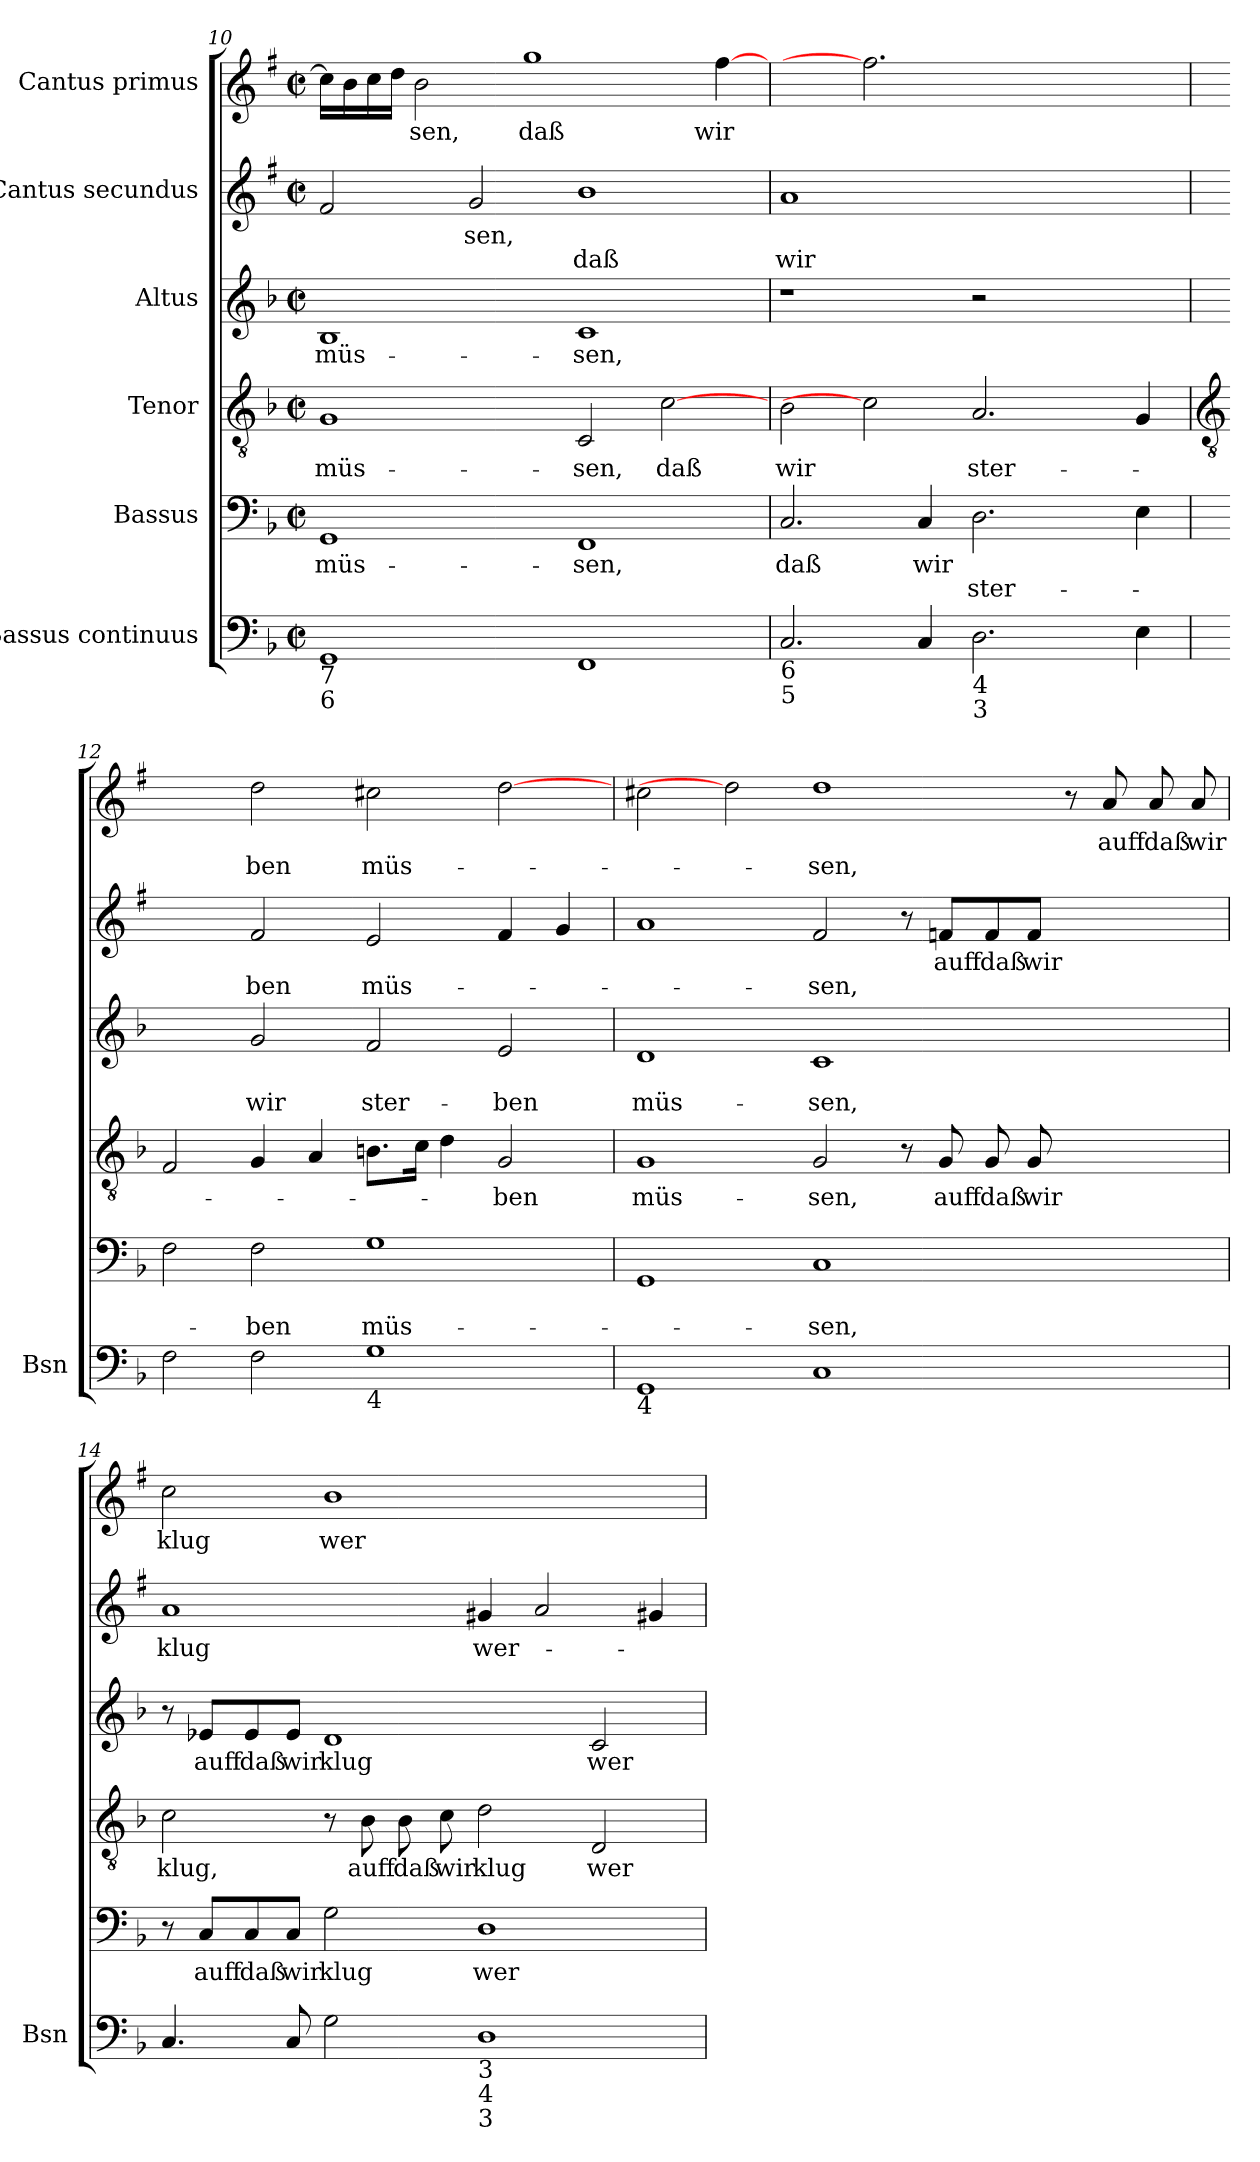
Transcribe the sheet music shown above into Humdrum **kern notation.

**kern	**kern	**text	**text	**kern	**text	**kern	**text	**text	**kern	**text	**text	**kern	**text	**text
*part6	*part5	*part5	*part5	*part4	*part4	*part3	*part3	*part3	*part2	*part2	*part2	*part1	*part1	*part1
*staff6	*staff5	*staff5	*staff5	*staff4	*staff4	*staff3	*staff3	*staff3	*staff2	*staff2	*staff2	*staff1	*staff1	*staff1
*I"Bassus continuus	*I"Bassus	*	*	*I"Tenor	*	*I"Altus	*	*	*I"Cantus secundus	*	*	*I"Cantus primus	*	*
*I'Bsn	*	*	*	*	*	*	*	*	*	*	*	*	*	*
*clefF4	*clefF4	*	*	*clefGv2	*	*clefG2	*	*	*clefG2	*	*	*clefG2	*	*
*	*	*	*	*	*	*	*	*	*ITrd1c2	*	*	*ITrd1c2	*	*
*k[b-]	*k[b-]	*	*	*k[b-]	*	*k[b-]	*	*	*k[b-]	*	*	*k[b-]	*	*
*F:	*F:	*	*	*F:	*	*F:	*	*	*F:	*	*	*F:	*	*
*M4/2	*M4/2	*	*	*M4/2	*	*M4/2	*	*	*M4/2	*	*	*M4/2	*	*
*met(c|)	*met(c|)	*	*	*met(c|)	*	*met(c|)	*	*	*met(c|)	*	*	*met(c|)	*	*
=10	=10	=10	=10	=10	=10	=10	=10	=10	=10	=10	=10	=10	=10	=10
!LO:TX:b:t=7	!	!	!	!	!	!	!	!	!	!	!	!	!	!
!LO:TX:b:t=6	!	!	!	!	!	!	!	!	!	!	!	!	!	!
!	!	!LO:LY:b	!	!	!LO:LY:b	!	!LO:LY:b	!	!	!	!	!	!	!
*	*	*	*	*	*	*	*	*	*^	*	*	*	*	*
1GG	1GG	müs-	.	1G	müs-	1B-	müs-	.	2e	1ryy	.	.	16b-LL]	.	.
.	.	.	.	.	.	.	.	.	.	.	.	.	16a	.	.
.	.	.	.	.	.	.	.	.	.	.	.	.	16b-	.	.
.	.	.	.	.	.	.	.	.	.	.	.	.	16ccJJ	.	.
!	!	!	!	!	!	!	!	!	!	!	!	!	!	!LO:LY:b	!
.	.	.	.	.	.	.	.	.	.	.	.	.	2a	-sen,	.
!	!	!	!	!	!	!	!	!	!	!	!LO:LY:b	!	!	!	!
.	.	.	.	.	.	.	.	.	2f	.	-sen,	.	.	.	.
!	!	!	!	!	!	!	!	!	!	!	!	!	!	!LO:LY:b	!
.	.	.	.	.	.	.	.	.	.	.	.	.	1ff	daß	.
!	!	!LO:LY:b	!	!	!LO:LY:b	!	!LO:LY:b	!	!	!	!	!LO:LY:b	!	!	!
1FF	1FF	-sen,	.	2C	-sen,	1c	-sen,	.	1a	2ryy	.	daß	.	.	.
!	!	!	!	!	!LO:LY:b	!	!	!	!	!	!	!	!	!	!
.	.	.	.	[2c	daß	.	.	.	.	2ryy	.	.	.	.	.
!	!	!	!	!	!	!	!	!	!	!	!	!	!	!LO:LY:b	!
.	.	.	.	.	.	.	.	.	.	.	.	.	[4ee	wir	.
*	*	*	*	*	*	*	*	*	*v	*v	*	*	*	*	*
=11	=11	=11	=11	=11	=11	=11	=11	=11	=11	=11	=11	=11	=11	=11
!LO:TX:b:t=6	!	!	!	!	!	!	!	!	!	!	!	!	!	!
!LO:TX:b:t=5	!	!	!	!	!	!	!	!	!	!	!	!	!	!
!	!	!LO:LY:b	!	!	!LO:LY:b	!	!	!	!	!	!LO:LY:b	!	!	!LO:LY:b
2.C	2.C	daß	.	2B-	wir	1r	.	.	1g	.	wir	[2ddyy	.	ster-
.	.	.	.	2c]	.	.	.	.	.	.	.	2.ee]	.	.
!	!	!LO:LY:b	!	!	!	!	!	!	!	!	!	!	!	!
4C	4C	wir	.	.	.	.	.	.	.	.	.	.	.	.
!LO:TX:b:t=4	!	!	!	!	!	!	!	!	!	!	!	!	!	!
!LO:TX:b:t=3	!	!	!	!	!	!	!	!	!	!	!	!	!	!
!	!	!	!LO:LY:b	!	!LO:LY:b	!	!	!	!	!	!LO:LY:b	!	!	!
2.D	2.D	.	ster-	2.A	ster-	2r	.	.	[2fyy	.	ster-	.	.	.
.	.	.	.	.	.	.	.	.	.	.	.	2.ryy	.	.
!	!	!	!	!	!	!	!LO:LY:b	!	!	!	!	!	!	!
.	.	.	.	.	.	[2ayy	daß__	.	2ryy	.	.	.	.	.
4E	4E	.	.	4G	.	.	.	.	.	.	.	.	.	.
!!LO:LB:g=z
=12	=12	=12	=12	=12	=12	=12	=12	=12	=12	=12	=12	=12	=12	=12
*	*	*	*	*clefGv2	*	*	*	*	*	*	*	*	*	*
!	!	!	!	!	!	!	!	!LO:LY:b	!	!	!	!	!	!
2F	2F	.	.	2F	.	2ayy]	.	__	2fyy]	.	.	2ddyy]	.	.
!	!	!	!LO:LY:b	!	!	!	!	!LO:LY:b	!	!	!LO:LY:b	!	!	!LO:LY:b
2F	2F	.	-ben	4G	.	2g	.	wir	2e	.	-ben	2cc	.	-ben
.	.	.	.	4A	.	.	.	.	.	.	.	.	.	.
!LO:TX:b:t=4	!	!	!	!	!	!	!	!	!	!	!	!	!	!
!	!	!	!LO:LY:b	!	!	!	!	!LO:LY:b	!	!	!LO:LY:b	!	!	!LO:LY:b
1G	1G	.	müs-	8.BnL	.	2f	.	ster-	2d	.	müs-	2bn	.	müs-
.	.	.	.	16cJ	.	.	.	.	.	.	.	.	.	.
.	.	.	.	4d	.	.	.	.	.	.	.	.	.	.
!	!	!	!	!	!LO:LY:b	!	!	!LO:LY:b	!	!	!	!	!	!
.	.	.	.	2G	-ben	2e	.	-ben	4e	.	.	[2cc	.	.
.	.	.	.	.	.	.	.	.	4f	.	.	.	.	.
=13	=13	=13	=13	=13	=13	=13	=13	=13	=13	=13	=13	=13	=13	=13
!LO:TX:b:t=4	!	!	!	!	!	!	!	!	!	!	!	!	!	!
!	!	!	!	!	!LO:LY:b	!	!	!LO:LY:b	!	!	!	!	!	!
1GG	1GG	.	.	1G	müs-	1d	.	müs-	1g	.	.	2bn	.	.
.	.	.	.	.	.	.	.	.	.	.	.	2cc]	.	.
!	!	!	!LO:LY:b	!	!LO:LY:b	!	!	!LO:LY:b	!	!	!LO:LY:b	!	!	!LO:LY:b
1C	1C	.	-sen,	2G	-sen,	1c	.	-sen,	2e	.	-sen,	1cc	.	-sen,
.	.	.	.	8r	.	.	.	.	8r	.	.	.	.	.
!	!	!	!	!	!LO:LY:b	!	!	!	!	!LO:LY:b	!	!	!	!
.	.	.	.	8G	auff	.	.	.	8e-X/L	auff	.	.	.	.
!	!	!	!	!	!LO:LY:b	!	!	!	!	!LO:LY:b	!	!	!	!
.	.	.	.	8G	daß	.	.	.	8e-/	daß	.	.	.	.
!	!	!	!	!	!LO:LY:b	!	!	!	!	!LO:LY:b	!	!	!	!
.	.	.	.	8G	wir	.	.	.	8e-/J	wir	.	.	.	.
2ryy	2ryy	.	.	2ryy	.	2ryy	.	.	2ryy	.	.	8r	.	.
!	!	!	!	!	!	!	!	!	!	!	!	!	!LO:LY:b	!
.	.	.	.	.	.	.	.	.	.	.	.	8g	auff	.
!	!	!	!	!	!	!	!	!	!	!	!	!	!LO:LY:b	!
.	.	.	.	.	.	.	.	.	.	.	.	8g	daß	.
!	!	!	!	!	!	!	!	!	!	!	!	!	!LO:LY:b	!
.	.	.	.	.	.	.	.	.	.	.	.	8g	wir	.
=14	=14	=14	=14	=14	=14	=14	=14	=14	=14	=14	=14	=14	=14	=14
!	!	!	!	!	!LO:LY:b	!	!	!	!	!LO:LY:b	!	!	!LO:LY:b	!
4.C	8r	.	.	2c	klug,	8r	.	.	1g	klug	.	2b-	klug	.
!	!	!LO:LY:b	!	!	!	!	!LO:LY:b	!	!	!	!	!	!	!
.	8C/L	auff	.	.	.	8e-X/L	auff	.	.	.	.	.	.	.
!	!	!LO:LY:b	!	!	!	!	!LO:LY:b	!	!	!	!	!	!	!
.	8C/	daß	.	.	.	8e-/	daß	.	.	.	.	.	.	.
!	!	!LO:LY:b	!	!	!	!	!LO:LY:b	!	!	!	!	!	!	!
8C	8C/J	wir	.	.	.	8e-/J	wir	.	.	.	.	.	.	.
!	!	!LO:LY:b	!	!	!	!	!LO:LY:b	!	!	!	!	!	!LO:LY:b	!
2G	2G	klug	.	8r	.	1d	klug	.	.	.	.	1a	wer-	.
!	!	!	!	!	!LO:LY:b	!	!	!	!	!	!	!	!	!
.	.	.	.	8B-	auff	.	.	.	.	.	.	.	.	.
!	!	!	!	!	!LO:LY:b	!	!	!	!	!	!	!	!	!
.	.	.	.	8B-	daß	.	.	.	.	.	.	.	.	.
!	!	!	!	!	!LO:LY:b	!	!	!	!	!	!	!	!	!
.	.	.	.	8c	wir	.	.	.	.	.	.	.	.	.
!LO:TX:b:t=3	!	!	!	!	!	!	!	!	!	!	!	!	!	!
!LO:TX:b:t=4	!	!	!	!	!	!	!	!	!	!	!	!	!	!
!LO:TX:b:t=3	!	!	!	!	!	!	!	!	!	!	!	!	!	!
!	!	!LO:LY:b	!	!	!LO:LY:b	!	!	!	!	!LO:LY:b	!	!	!	!
1D	1D	wer-	.	2d	klug	.	.	.	4f#X	wer-	.	.	.	.
.	.	.	.	.	.	.	.	.	2g	.	.	.	.	.
!	!	!	!	!	!LO:LY:b	!	!LO:LY:b	!	!	!	!	!	!	!
.	.	.	.	2D	wer-	2c	wer-	.	.	.	.	2ryy	.	.
.	.	.	.	.	.	.	.	.	4f#X	.	.	.	.	.
=	=	=	=	=	=	=	=	=	=	=	=	=	=	=
*-	*-	*-	*-	*-	*-	*-	*-	*-	*-	*-	*-	*-	*-	*-
